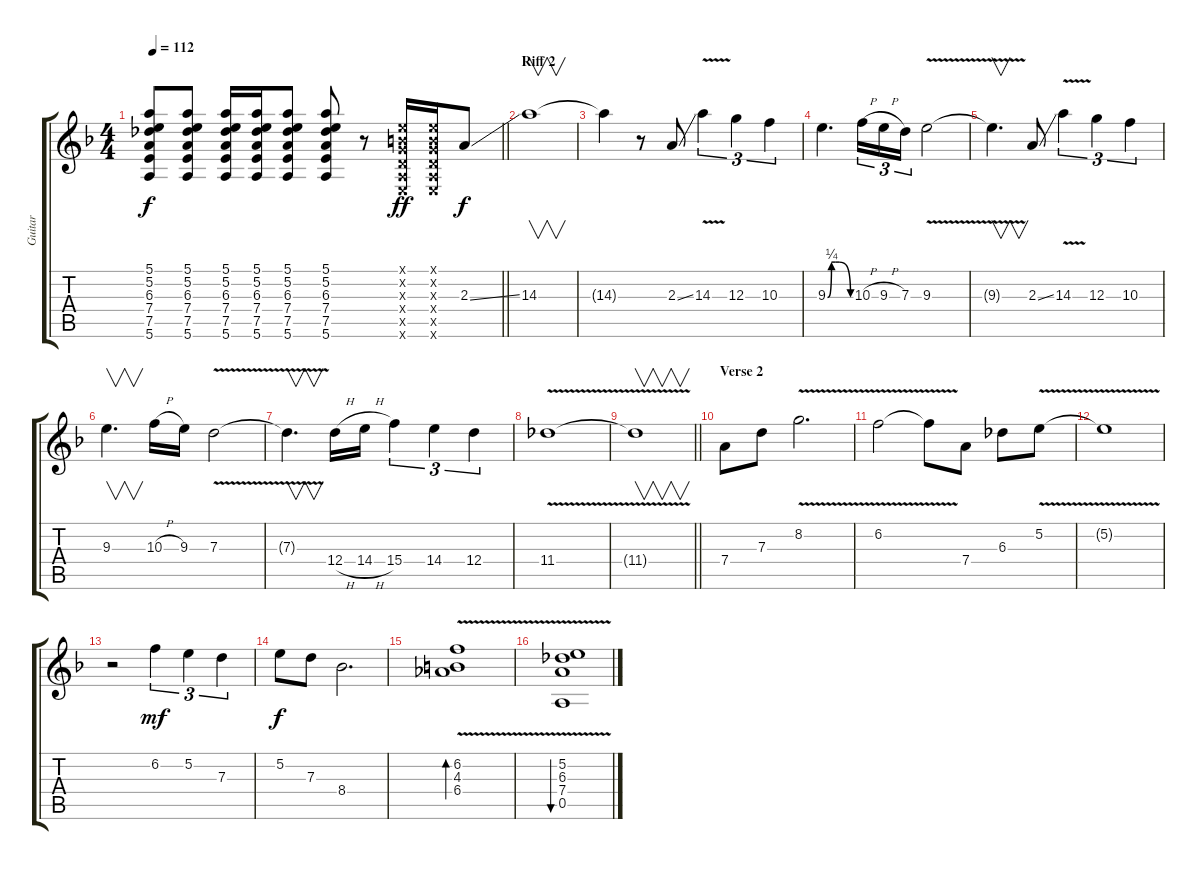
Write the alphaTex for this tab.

\track ("Guitar" "Guitar") {instrument overdrivenguitar}
\staff {score tabs}
\tuning (E4 B3 G3 D3 A2 E2) {hide}
\ts (4 4)
\tempo 112
\clef g2
\barLineRight lightlight
\ks dminor
(5.1 5.2 6.3 7.4 7.5 5.6).8{dy f} (5.1 5.2 6.3 7.4 7.5 5.6).8 (5.1 5.2 6.3 7.4 7.5 5.6).16 (5.1 5.2 6.3 7.4 7.5 5.6).16 (5.1 5.2 6.3 7.4 7.5 5.6).8 (5.1 5.2 6.3 7.4 7.5 5.6).8 r.8 (0.1{x} 0.2{x} 0.3{x} 0.4{x} 0.5{x} 0.6{x}).16{dy ff volume 15} (0.1{x} 0.2{x} 0.3{x} 0.4{x} 0.5{x} 0.6{x}).16 2.3{ss}.8{dy f} |
\section ("" "Riff 2")
14.3.1{v} |
14.3{t}.4 r.8 2.3{ss}.8 14.3{v}.4{tu (3 2)} 12.3.4{tu (3 2)} 10.3.4{tu (3 2)} |
9.3{be (custom 0 0 10 1 20 1 30 1 60 0)}.4{d} 10.3{h}.16{tu (3 2)} 9.3{h}.16{tu (3 2)} 7.3.16{tu (3 2)} 9.3{v}.2 |
9.3{t}.4{v d} 2.3{ss}.8 14.3{v}.4{tu (3 2)} 12.3.4{tu (3 2)} 10.3.4{tu (3 2)} |
9.3.4{v d} 10.3{h}.16 9.3.16 7.3{v}.2 |
7.3{t}.4{v d} 12.4{h}.16 14.4{h}.16 15.4.4{tu (3 2)} 14.4.4{tu (3 2)} 12.4.4{tu (3 2)} |
11.4{v}.1 |
\barLineRight lightlight
11.4{t}.1{v} |
\section ("" "Verse 2")
7.4.8{instrument electricguitarclean} 7.3.8 8.2{v}.2{d} |
6.2{v}.2 6.2{t}.8 7.4.8 6.3.8 5.2{v}.8 |
5.2{t}.1 |
r.2 6.2.4{tu (3 2) dy mf} 5.2.4{tu (3 2)} 7.3.4{tu (3 2)} |
5.2.8{dy f} 7.3.8 8.4.2{d} |
(6.2{v} 4.3{v} 6.4{v}).1{bd 480} |
(5.2{v} 6.3{v} 7.4{v} 0.5{v}).1{bu 480}
